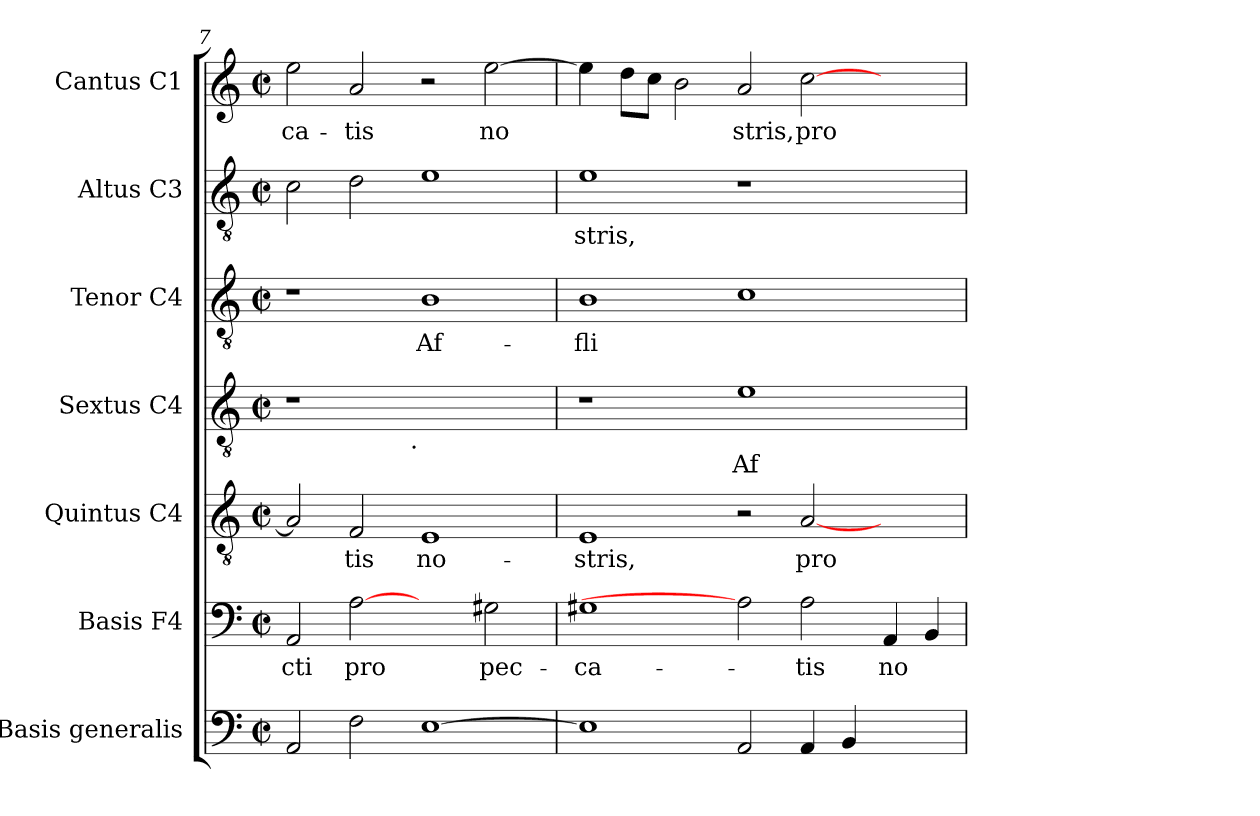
**kern	**kern	**text	**kern	**text	**kern	**text	**kern	**text	**kern	**text	**kern	**text
*part7	*part6	*part6	*part5	*part5	*part4	*part4	*part3	*part3	*part2	*part2	*part1	*part1
*staff7	*staff6	*staff6	*staff5	*staff5	*staff4	*staff4	*staff3	*staff3	*staff2	*staff2	*staff1	*staff1
*I"Basis  generalis	*I"Basis  F4	*	*I"Quintus  C4	*	*I"Sextus  C4	*	*I"Tenor  C4	*	*I"Altus  C3	*	*I"Cantus  C1	*
*	*I'B	*	*	*	*	*	*I'T	*	*I'A	*	*I'C	*
!!LO:PB:g=z
*clefF4	*clefF4	*	*clefGv2	*	*clefGv2	*	*clefGv2	*	*clefGv2	*	*clefG2	*
*k[]	*k[]	*	*k[]	*	*k[]	*	*k[]	*	*k[]	*	*k[]	*
*C:	*C:	*	*C:	*	*C:	*	*C:	*	*C:	*	*C:	*
*M2/2	*M2/2	*	*M2/2	*	*M2/2	*	*M2/2	*	*M2/2	*	*M2/2	*
*met(c|)	*met(c|)	*	*met(c|)	*	*met(c|)	*	*met(c|)	*	*met(c|)	*	*met(c|)	*
=7	=7	=7	=7	=7	=7	=7	=7	=7	=7	=7	=7	=7
!	!	!LO:LY:b:cj	!	!LO:LY:b:cj	!	!	!	!	!	!LO:LY:b:cj	!	!LO:LY:b:cj
*	*	*	*	*	*^	*	*	*	*	*	*	*
2AA/	2AA/	-cti	2A/]	--	1r	2ryy	.	1r	.	2c\	--	2ee\	-ca-
!	!	!LO:LY:b:cj	!	!LO:LY:b:cj	!	!	!	!	!	!	!LO:LY:b:cj	!	!LO:LY:b:cj
2F\	[2A	pro	2F/	-tis	.	4...ryy	.	.	.	2d\	--	2a/	-tis
!	!	!	!	!	!	!LO:TX:b:t=.	!	!	!	!	!	!	!
.	.	.	.	.	.	1ryy	.	.	.	.	.	.	.
!	!	!	!	!LO:LY:b:cj	!	!	!	!	!LO:LY:b:cj	!	!LO:LY:b:cj	!	!
[>1E	2ryy	.	1E	no-	1ryy	.	.	1B	Af-	1e	--	2r	.
!	!	!LO:LY:b:cj	!	!	!	!	!	!	!	!	!	!	!LO:LY:b:cj
.	2G#X\	pec-	.	.	.	.	.	.	.	.	.	[>2ee\	no-
.	.	.	.	.	.	32ryy	.	.	.	.	.	.	.
=8	=8	=8	=8	=8	=8	=8	=8	=8	=8	=8	=8	=8	=8
!	!	!LO:LY:b:cj	!	!LO:LY:b:cj	!	!	!	!	!LO:LY:b:cj	!	!LO:LY:b:cj	!	!LO:LY:b:cj
*	*	*	*	*	*v	*v	*	*	*	*	*	*	*
1E]	1G#X	-ca-	1E	-stris,	1r	.	1B	-fli-	1e	-stris,	4ee\]	--
!	!	!	!	!	!	!	!	!	!	!	!	!LO:LY:b:cj
.	.	.	.	.	.	.	.	.	.	.	8dd\L	--
!	!	!	!	!	!	!	!	!	!	!	!	!LO:LY:b:cj
.	.	.	.	.	.	.	.	.	.	.	8cc\J	--
!	!	!	!	!	!	!	!	!	!	!	!	!LO:LY:b:cj
.	.	.	.	.	.	.	.	.	.	.	2b\	--
!	!	!	!	!	!	!LO:LY:b:cj	!	!LO:LY:b:cj	!	!	!	!LO:LY:b:cj
2AA/	2A]	.	2r	.	1e	Af-	1c	--	1r	.	2a/	-stris,
!	!	!LO:LY:b:cj	!	!LO:LY:b:cj	!	!	!	!	!	!	!	!LO:LY:b:cj
4AA/	2A\	-tis	[<2A/	pro	.	.	.	.	.	.	[>2cc\	pro
4BB/	.	.	.	.	.	.	.	.	.	.	.	.
!	!	!LO:LY:b:cj	!	!	!	!	!	!	!	!	!	!
2ryy	4AA/	no-	2ryy	.	2ryy	.	2ryy	.	2ryy	.	2ryy	.
!	!	!LO:LY:b:cj	!	!	!	!	!	!	!	!	!	!
.	4BB/	--	.	.	.	.	.	.	.	.	.	.
=	=	=	=	=	=	=	=	=	=	=	=	=
*-	*-	*-	*-	*-	*-	*-	*-	*-	*-	*-	*-	*-
